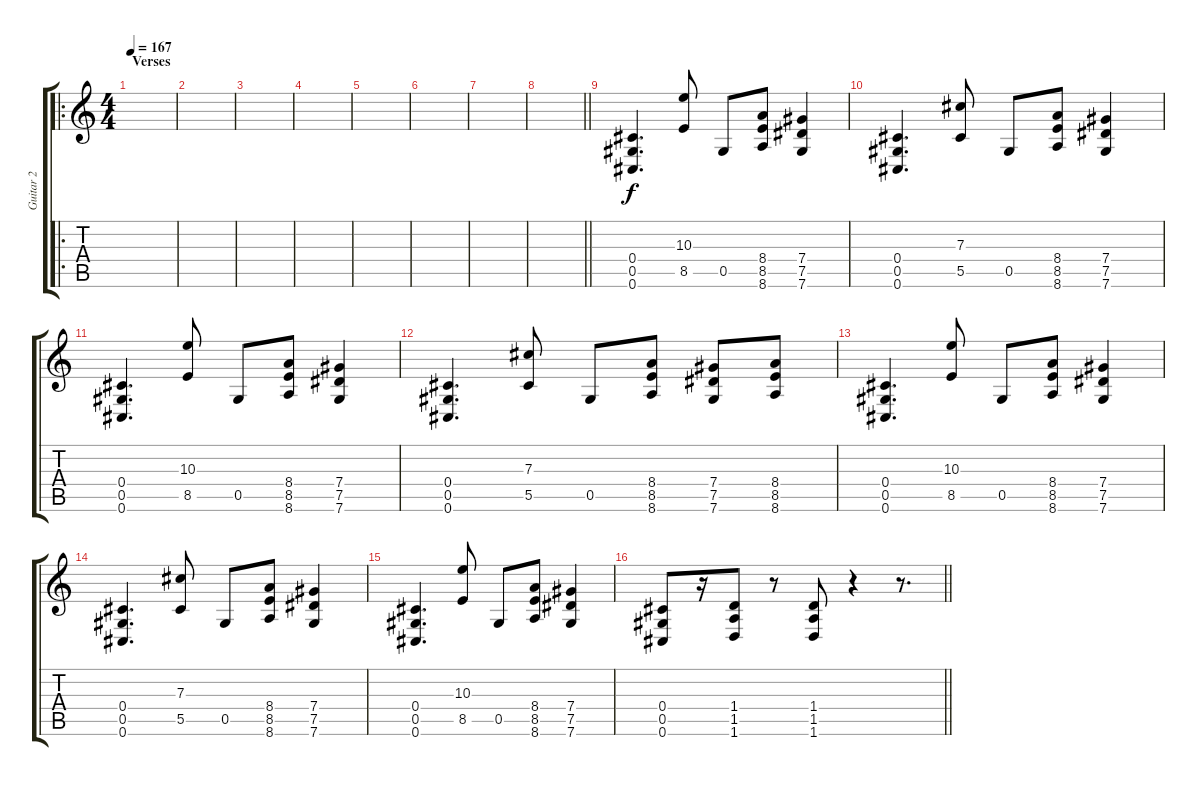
\track ("Guitar 2" "Guitar 2") {instrument distortionguitar}
\staff {score tabs}
\tuning (Eb4 Bb3 Gb3 Db3 Ab2 Db2) {hide}
\ro
\ts (4 4)
\section ("" "Verses")
\tempo 167
\clef g2
\ks c
|
|
|
|
|
|
|
\barLineRight lightlight
|
(0.4 0.5 0.6).4{d volume 13} (10.3 8.5).8 0.5.8 (8.4 8.5 8.6).8 (7.4 7.5 7.6).4 |
(0.4 0.5 0.6).4{d} (7.3 5.5).8 0.5.8 (8.4 8.5 8.6).8 (7.4 7.5 7.6).4 |
(0.4 0.5 0.6).4{d} (10.3 8.5).8 0.5.8 (8.4 8.5 8.6).8 (7.4 7.5 7.6).4 |
(0.4 0.5 0.6).4{d} (7.3 5.5).8 0.5.8 (8.4 8.5 8.6).8 (7.4 7.5 7.6).8 (8.4 8.5 8.6).8 |
(0.4 0.5 0.6).4{d} (10.3 8.5).8 0.5.8 (8.4 8.5 8.6).8 (7.4 7.5 7.6).4 |
(0.4 0.5 0.6).4{d} (7.3 5.5).8 0.5.8 (8.4 8.5 8.6).8 (7.4 7.5 7.6).4 |
(0.4 0.5 0.6).4{d} (10.3 8.5).8 0.5.8 (8.4 8.5 8.6).8 (7.4 7.5 7.6).4 |
\barLineRight lightlight
(0.4 0.5 0.6).8 r.16 (1.4 1.5 1.6).8 r.8 (1.4 1.5 1.6).8 r.4 r.8{d}
